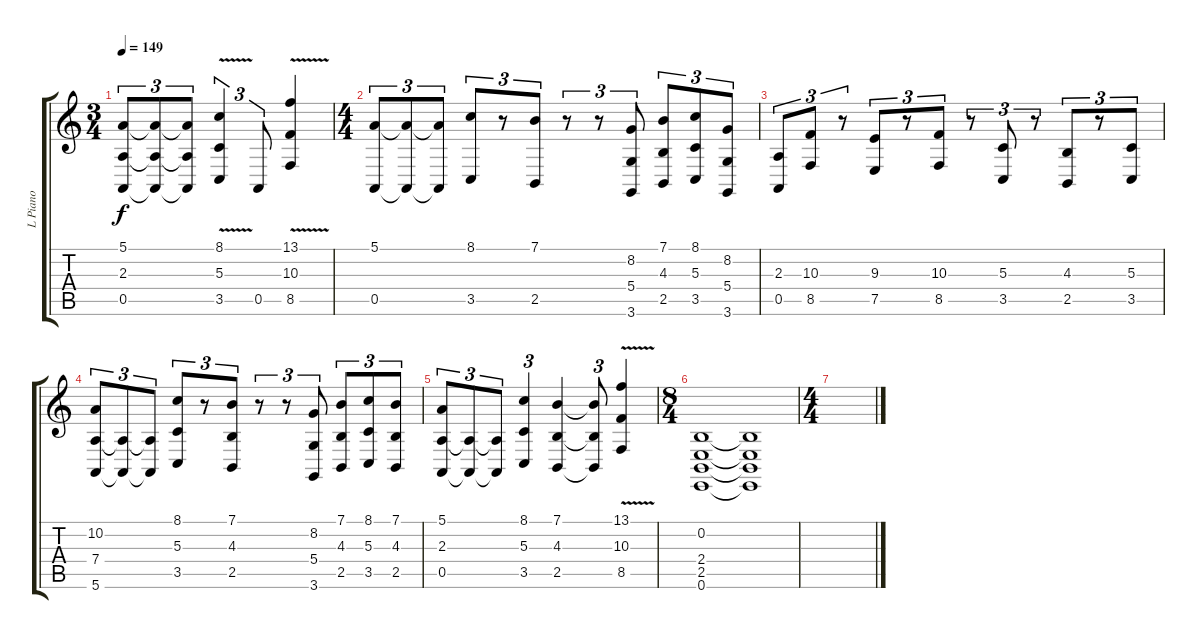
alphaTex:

\track ("L Piano" "L Piano") {instrument acousticgrandpiano}
\staff {score tabs}
\tuning (E4 B3 G3 D3 A2 E2) {hide}
\ts (3 4)
\tempo 149
\clef g2
\ks c
(5.1 2.3 0.5).8{tu (3 2) dy f} (5.1{t} 2.3{t} 0.5{t}).8{tu (3 2)} (5.1{t} 2.3{t} 0.5{t}).8{tu (3 2)} (8.1 5.3{v} 3.5).4{tu (3 2)} 0.5.8{tu (3 2)} (13.1 10.3{v} 8.5{v}).4 |
\ts (4 4)
(5.1 0.5).8{tu (3 2) instrument violin} (5.1{t} 0.5{t}).8{tu (3 2)} (5.1{t} 0.5{t}).8{tu (3 2)} (8.1 3.5).8{tu (3 2)} r.8{tu (3 2)} (7.1 2.5).8{tu (3 2)} r.8{tu (3 2)} r.8{tu (3 2)} (8.2 5.4 3.6).8{tu (3 2)} (7.1 4.3 2.5).8{tu (3 2)} (8.1 5.3 3.5).8{tu (3 2)} (8.2 5.4 3.6).8{tu (3 2)} |
(2.3 0.5).8{tu (3 2)} (10.3 8.5).8{tu (3 2)} r.8{tu (3 2)} (9.3 7.5).8{tu (3 2)} r.8{tu (3 2)} (10.3 8.5).8{tu (3 2)} r.8{tu (3 2)} (5.3 3.5).8{tu (3 2)} r.8{tu (3 2)} (4.3 2.5).8{tu (3 2)} r.8{tu (3 2)} (5.3 3.5).8{tu (3 2)} |
(10.2 7.4 5.6).8{tu (3 2)} (7.4{t} 5.6{t}).8{tu (3 2)} (7.4{t} 5.6{t}).8{tu (3 2)} (8.1 5.3 3.5).8{tu (3 2)} r.8{tu (3 2)} (7.1 4.3 2.5).8{tu (3 2)} r.8{tu (3 2)} r.8{tu (3 2)} (8.2 5.4 3.6).8{tu (3 2)} (7.1 4.3 2.5).8{tu (3 2)} (8.1 5.3 3.5).8{tu (3 2)} (7.1 4.3 2.5).8{tu (3 2)} |
(5.1 2.3 0.5).8{tu (3 2)} (2.3{t} 0.5{t}).8{tu (3 2)} (2.3{t} 0.5{t}).8{tu (3 2)} (8.1 5.3 3.5).4{tu (3 2)} (7.1 4.3 2.5).4 (7.1{t} 4.3{t} 2.5{t}).8{tu (3 2)} (13.1 10.3 8.5{v}).4 |
\ts (8 4)
(0.2 2.4 2.5 0.6).1{instrument stringensemble1} (0.2{t} 2.4{t} 2.5{t} 0.6{t}).1 |
\ts (4 4)
